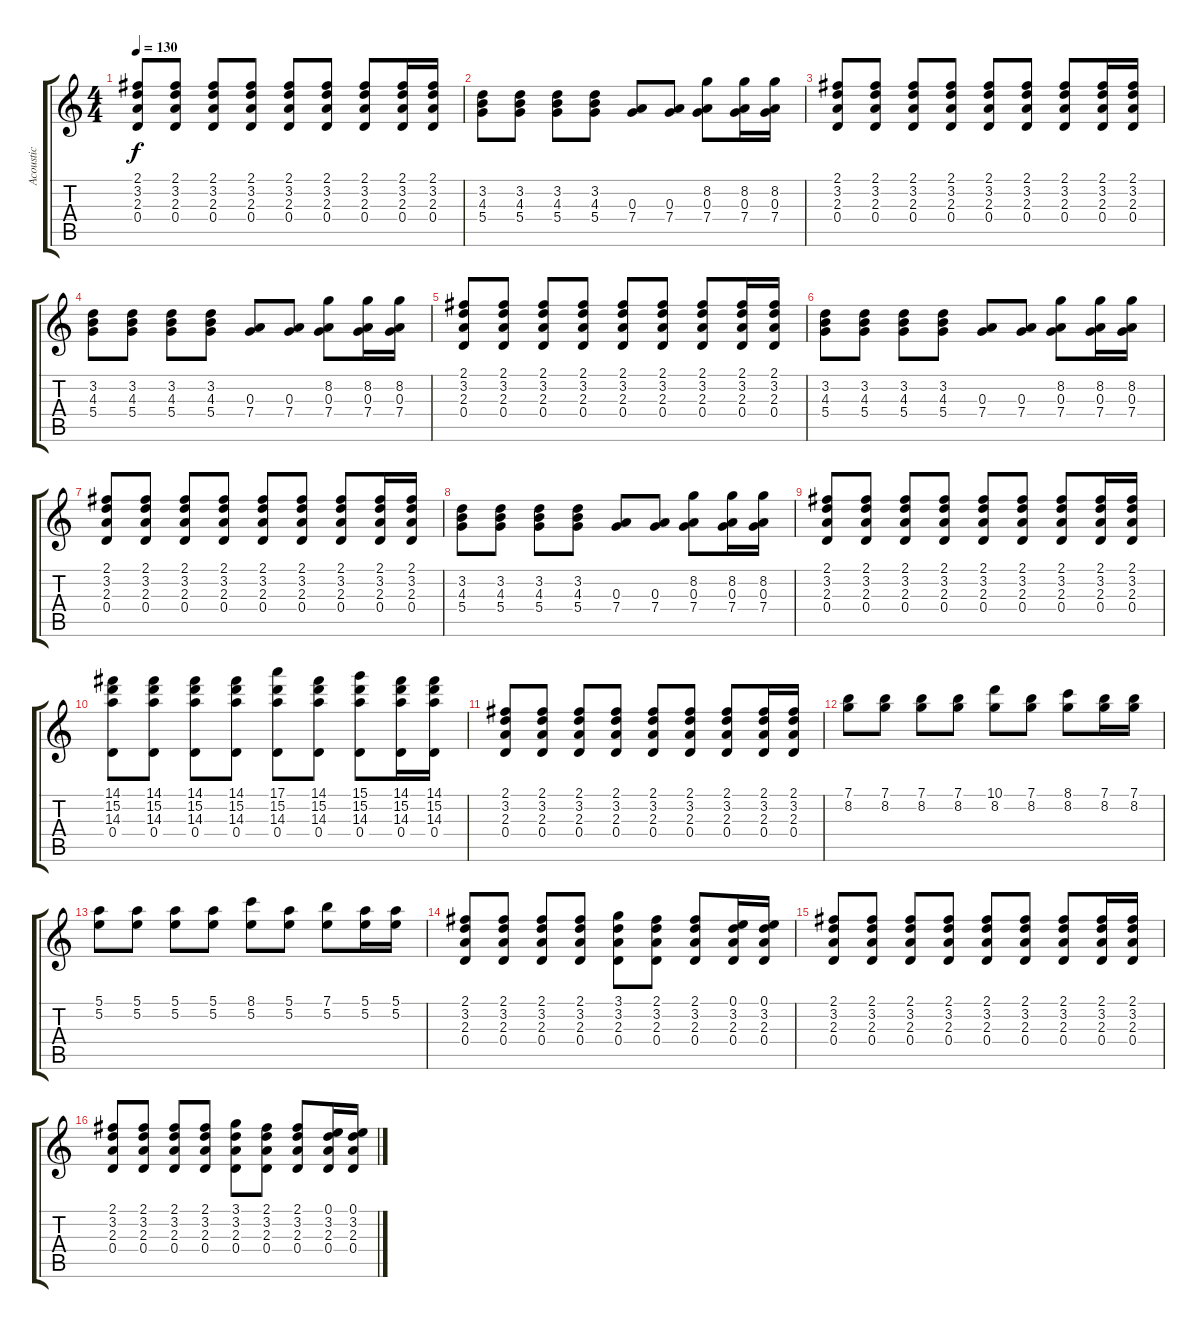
\track ("Acoustic" "Acoustic") {instrument acousticguitarsteel}
\staff {score tabs}
\tuning (E4 B3 G3 D3 A2 E2) {hide}
\ts (4 4)
\tempo 130
\clef g2
\ks c
(2.1 3.2 2.3 0.4).8{dy f} (2.1 3.2 2.3 0.4).8 (2.1 3.2 2.3 0.4).8 (2.1 3.2 2.3 0.4).8 (2.1 3.2 2.3 0.4).8 (2.1 3.2 2.3 0.4).8 (2.1 3.2 2.3 0.4).8 (2.1 3.2 2.3 0.4).16 (2.1 3.2 2.3 0.4).16 |
(3.2 4.3 5.4).8 (3.2 4.3 5.4).8 (3.2 4.3 5.4).8 (3.2 4.3 5.4).8 (0.3 7.4).8 (0.3 7.4).8 (8.2 0.3 7.4).8 (8.2 0.3 7.4).16 (8.2 0.3 7.4).16 |
(2.1 3.2 2.3 0.4).8 (2.1 3.2 2.3 0.4).8 (2.1 3.2 2.3 0.4).8 (2.1 3.2 2.3 0.4).8 (2.1 3.2 2.3 0.4).8 (2.1 3.2 2.3 0.4).8 (2.1 3.2 2.3 0.4).8 (2.1 3.2 2.3 0.4).16 (2.1 3.2 2.3 0.4).16 |
(3.2 4.3 5.4).8 (3.2 4.3 5.4).8 (3.2 4.3 5.4).8 (3.2 4.3 5.4).8 (0.3 7.4).8 (0.3 7.4).8 (8.2 0.3 7.4).8 (8.2 0.3 7.4).16 (8.2 0.3 7.4).16 |
(2.1 3.2 2.3 0.4).8 (2.1 3.2 2.3 0.4).8 (2.1 3.2 2.3 0.4).8 (2.1 3.2 2.3 0.4).8 (2.1 3.2 2.3 0.4).8 (2.1 3.2 2.3 0.4).8 (2.1 3.2 2.3 0.4).8 (2.1 3.2 2.3 0.4).16 (2.1 3.2 2.3 0.4).16 |
(3.2 4.3 5.4).8 (3.2 4.3 5.4).8 (3.2 4.3 5.4).8 (3.2 4.3 5.4).8 (0.3 7.4).8 (0.3 7.4).8 (8.2 0.3 7.4).8 (8.2 0.3 7.4).16 (8.2 0.3 7.4).16 |
(2.1 3.2 2.3 0.4).8 (2.1 3.2 2.3 0.4).8 (2.1 3.2 2.3 0.4).8 (2.1 3.2 2.3 0.4).8 (2.1 3.2 2.3 0.4).8 (2.1 3.2 2.3 0.4).8 (2.1 3.2 2.3 0.4).8 (2.1 3.2 2.3 0.4).16 (2.1 3.2 2.3 0.4).16 |
(3.2 4.3 5.4).8 (3.2 4.3 5.4).8 (3.2 4.3 5.4).8 (3.2 4.3 5.4).8 (0.3 7.4).8 (0.3 7.4).8 (8.2 0.3 7.4).8 (8.2 0.3 7.4).16 (8.2 0.3 7.4).16 |
(2.1 3.2 2.3 0.4).8 (2.1 3.2 2.3 0.4).8 (2.1 3.2 2.3 0.4).8 (2.1 3.2 2.3 0.4).8 (2.1 3.2 2.3 0.4).8 (2.1 3.2 2.3 0.4).8 (2.1 3.2 2.3 0.4).8 (2.1 3.2 2.3 0.4).16 (2.1 3.2 2.3 0.4).16 |
(14.1 15.2 14.3 0.4).8 (14.1 15.2 14.3 0.4).8 (14.1 15.2 14.3 0.4).8 (14.1 15.2 14.3 0.4).8 (17.1 15.2 14.3 0.4).8 (14.1 15.2 14.3 0.4).8 (15.1 15.2 14.3 0.4).8 (14.1 15.2 14.3 0.4).16 (14.1 15.2 14.3 0.4).16 |
(2.1 3.2 2.3 0.4).8 (2.1 3.2 2.3 0.4).8 (2.1 3.2 2.3 0.4).8 (2.1 3.2 2.3 0.4).8 (2.1 3.2 2.3 0.4).8 (2.1 3.2 2.3 0.4).8 (2.1 3.2 2.3 0.4).8 (2.1 3.2 2.3 0.4).16 (2.1 3.2 2.3 0.4).16 |
(7.1 8.2).8 (7.1 8.2).8 (7.1 8.2).8 (7.1 8.2).8 (10.1 8.2).8 (7.1 8.2).8 (8.1 8.2).8 (7.1 8.2).16 (7.1 8.2).16 |
(5.1 5.2).8 (5.1 5.2).8 (5.1 5.2).8 (5.1 5.2).8 (8.1 5.2).8 (5.1 5.2).8 (7.1 5.2).8 (5.1 5.2).16 (5.1 5.2).16 |
(2.1 3.2 2.3 0.4).8 (2.1 3.2 2.3 0.4).8 (2.1 3.2 2.3 0.4).8 (2.1 3.2 2.3 0.4).8 (3.1 3.2 2.3 0.4).8 (2.1 3.2 2.3 0.4).8 (2.1 3.2 2.3 0.4).8 (0.1 3.2 2.3 0.4).16 (0.1 3.2 2.3 0.4).16 |
(2.1 3.2 2.3 0.4).8 (2.1 3.2 2.3 0.4).8 (2.1 3.2 2.3 0.4).8 (2.1 3.2 2.3 0.4).8 (2.1 3.2 2.3 0.4).8 (2.1 3.2 2.3 0.4).8 (2.1 3.2 2.3 0.4).8 (2.1 3.2 2.3 0.4).16 (2.1 3.2 2.3 0.4).16 |
(2.1 3.2 2.3 0.4).8 (2.1 3.2 2.3 0.4).8 (2.1 3.2 2.3 0.4).8 (2.1 3.2 2.3 0.4).8 (3.1 3.2 2.3 0.4).8 (2.1 3.2 2.3 0.4).8 (2.1 3.2 2.3 0.4).8 (0.1 3.2 2.3 0.4).16 (0.1 3.2 2.3 0.4).16
